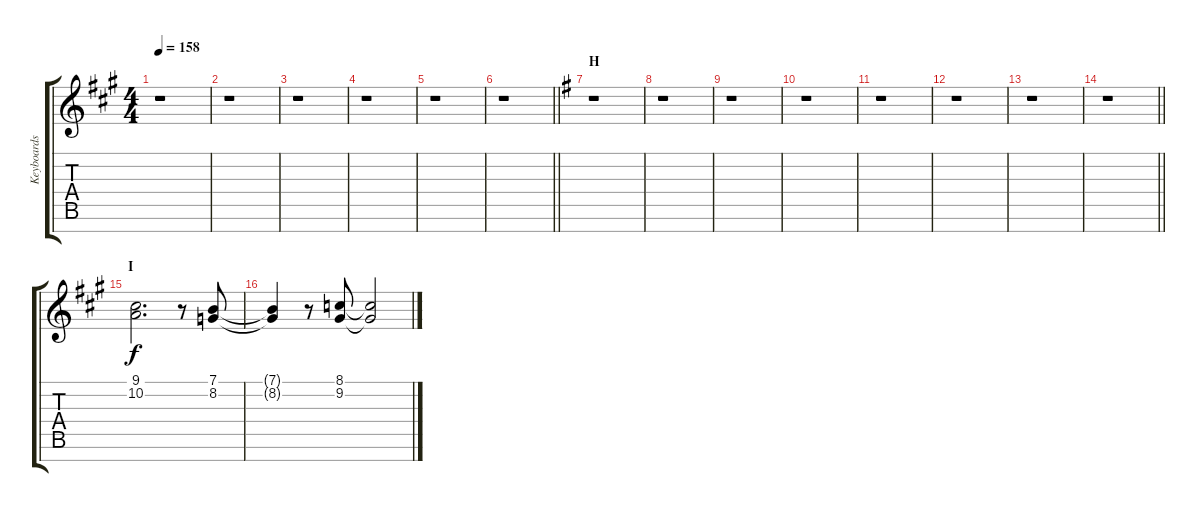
\track ("Keyboards (high register)" "Keyboards ") {instrument acousticgrandpiano}
\staff {score tabs}
\tuning (E4 B3 G3 D3 A2 E2 B1) {hide}
\ts (4 4)
\tempo 158
\clef g2
\ks f#minor
r.1{dy f} |
r.1 |
\ks a
r.1 |
r.1 |
r.1 |
\barLineRight lightlight
r.1 |
\section ("" "H")
\ks g
r.1 |
r.1 |
r.1 |
r.1 |
r.1 |
r.1 |
r.1 |
\barLineRight lightlight
r.1 |
\section ("" "I")
\ks a
(9.1 10.2).2{d volume 13 instrument acousticgrandpiano} r.8 (7.1 8.2).8 |
(7.1{t} 8.2{t}).4 r.8 (8.1 9.2).8 (8.1{t} 9.2{t}).2
